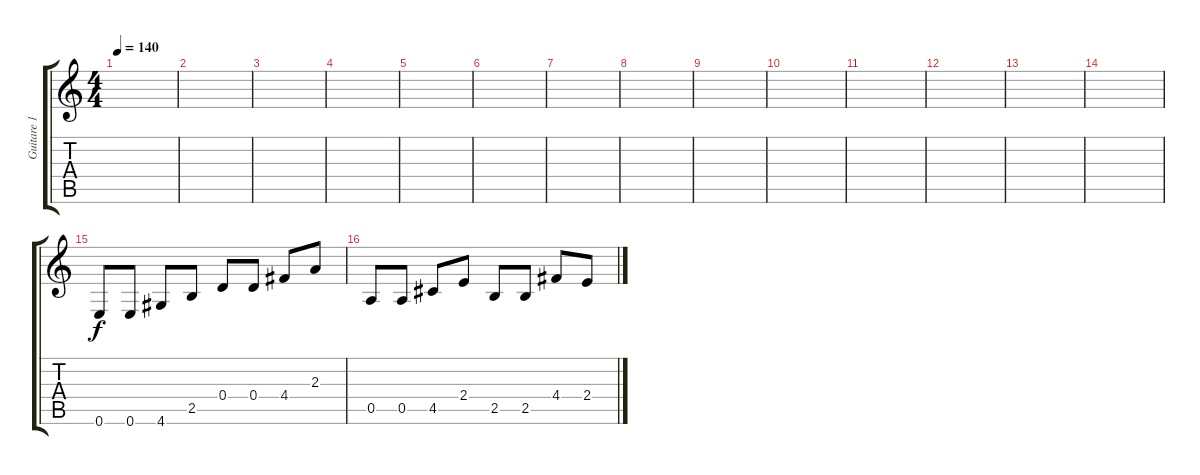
\track ("Guitare 1" "Guitare 1") {instrument overdrivenguitar}
\staff {score tabs}
\tuning (E4 B3 G3 D3 A2 E2) {hide}
\ts (4 4)
\tempo 140
\clef g2
\ks c
|
|
|
|
|
|
|
|
|
|
|
|
|
|
0.6.8 0.6.8 4.6.8 2.5.8 0.4.8 0.4.8 4.4.8 2.3.8 |
0.5.8 0.5.8 4.5.8 2.4.8 2.5.8 2.5.8 4.4.8 2.4.8
